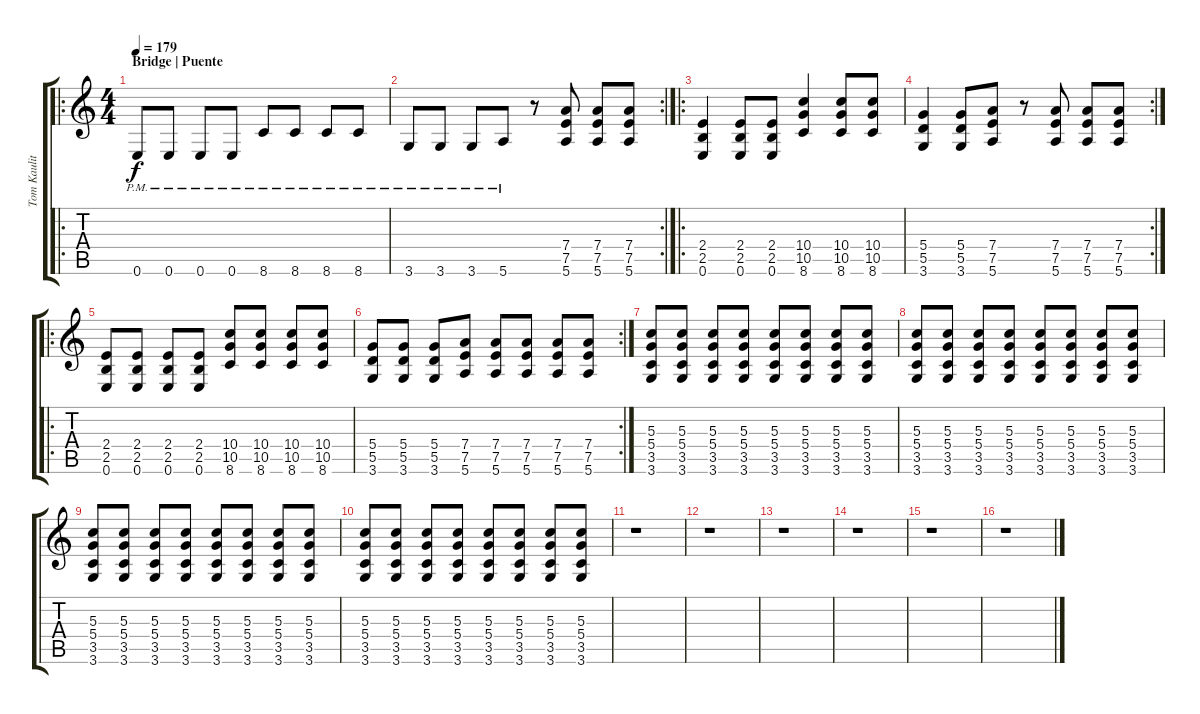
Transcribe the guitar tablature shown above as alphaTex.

\track ("Tom Kaulitz (1st)" "Tom Kaulit") {instrument overdrivenguitar}
\staff {score tabs}
\tuning (E4 B3 G3 D3 A2 E2) {hide}
\ro
\ts (4 4)
\section ("" "Bridge | Puente")
\tempo 179
\clef g2
\ks c
0.6{pm}.8{dy f} 0.6{pm}.8 0.6{pm}.8 0.6{pm}.8 8.6{pm}.8 8.6{pm}.8 8.6{pm}.8 8.6{pm}.8 |
\rc 2
3.6{pm}.8 3.6{pm}.8 3.6{pm}.8 5.6{pm}.8 r.8 (7.4 7.5 5.6).8 (7.4 7.5 5.6).8 (7.4 7.5 5.6).8 |
\ro
(2.4 2.5 0.6).4 (2.4 2.5 0.6).8 (2.4 2.5 0.6).8 (10.4 10.5 8.6).4 (10.4 10.5 8.6).8 (10.4 10.5 8.6).8 |
\rc 2
(5.4 5.5 3.6).4 (5.4 5.5 3.6).8 (7.4 7.5 5.6).8 r.8 (7.4 7.5 5.6).8 (7.4 7.5 5.6).8 (7.4 7.5 5.6).8 |
\ro
(2.4 2.5 0.6).8 (2.4 2.5 0.6).8 (2.4 2.5 0.6).8 (2.4 2.5 0.6).8 (10.4 10.5 8.6).8 (10.4 10.5 8.6).8 (10.4 10.5 8.6).8 (10.4 10.5 8.6).8 |
\rc 2
(5.4 5.5 3.6).8 (5.4 5.5 3.6).8 (5.4 5.5 3.6).8 (7.4 7.5 5.6).8 (7.4 7.5 5.6).8 (7.4 7.5 5.6).8 (7.4 7.5 5.6).8 (7.4 7.5 5.6).8 |
(5.3 5.4 3.5 3.6).8 (5.3 5.4 3.5 3.6).8 (5.3 5.4 3.5 3.6).8 (5.3 5.4 3.5 3.6).8 (5.3 5.4 3.5 3.6).8 (5.3 5.4 3.5 3.6).8 (5.3 5.4 3.5 3.6).8 (5.3 5.4 3.5 3.6).8 |
(5.3 5.4 3.5 3.6).8 (5.3 5.4 3.5 3.6).8 (5.3 5.4 3.5 3.6).8 (5.3 5.4 3.5 3.6).8 (5.3 5.4 3.5 3.6).8 (5.3 5.4 3.5 3.6).8 (5.3 5.4 3.5 3.6).8 (5.3 5.4 3.5 3.6).8 |
(5.3 5.4 3.5 3.6).8 (5.3 5.4 3.5 3.6).8 (5.3 5.4 3.5 3.6).8 (5.3 5.4 3.5 3.6).8 (5.3 5.4 3.5 3.6).8 (5.3 5.4 3.5 3.6).8 (5.3 5.4 3.5 3.6).8 (5.3 5.4 3.5 3.6).8 |
(5.3 5.4 3.5 3.6).8 (5.3 5.4 3.5 3.6).8 (5.3 5.4 3.5 3.6).8 (5.3 5.4 3.5 3.6).8 (5.3 5.4 3.5 3.6).8 (5.3 5.4 3.5 3.6).8 (5.3 5.4 3.5 3.6).8 (5.3 5.4 3.5 3.6).8 |
r.1 |
r.1 |
r.1 |
r.1 |
r.1 |
r.1
